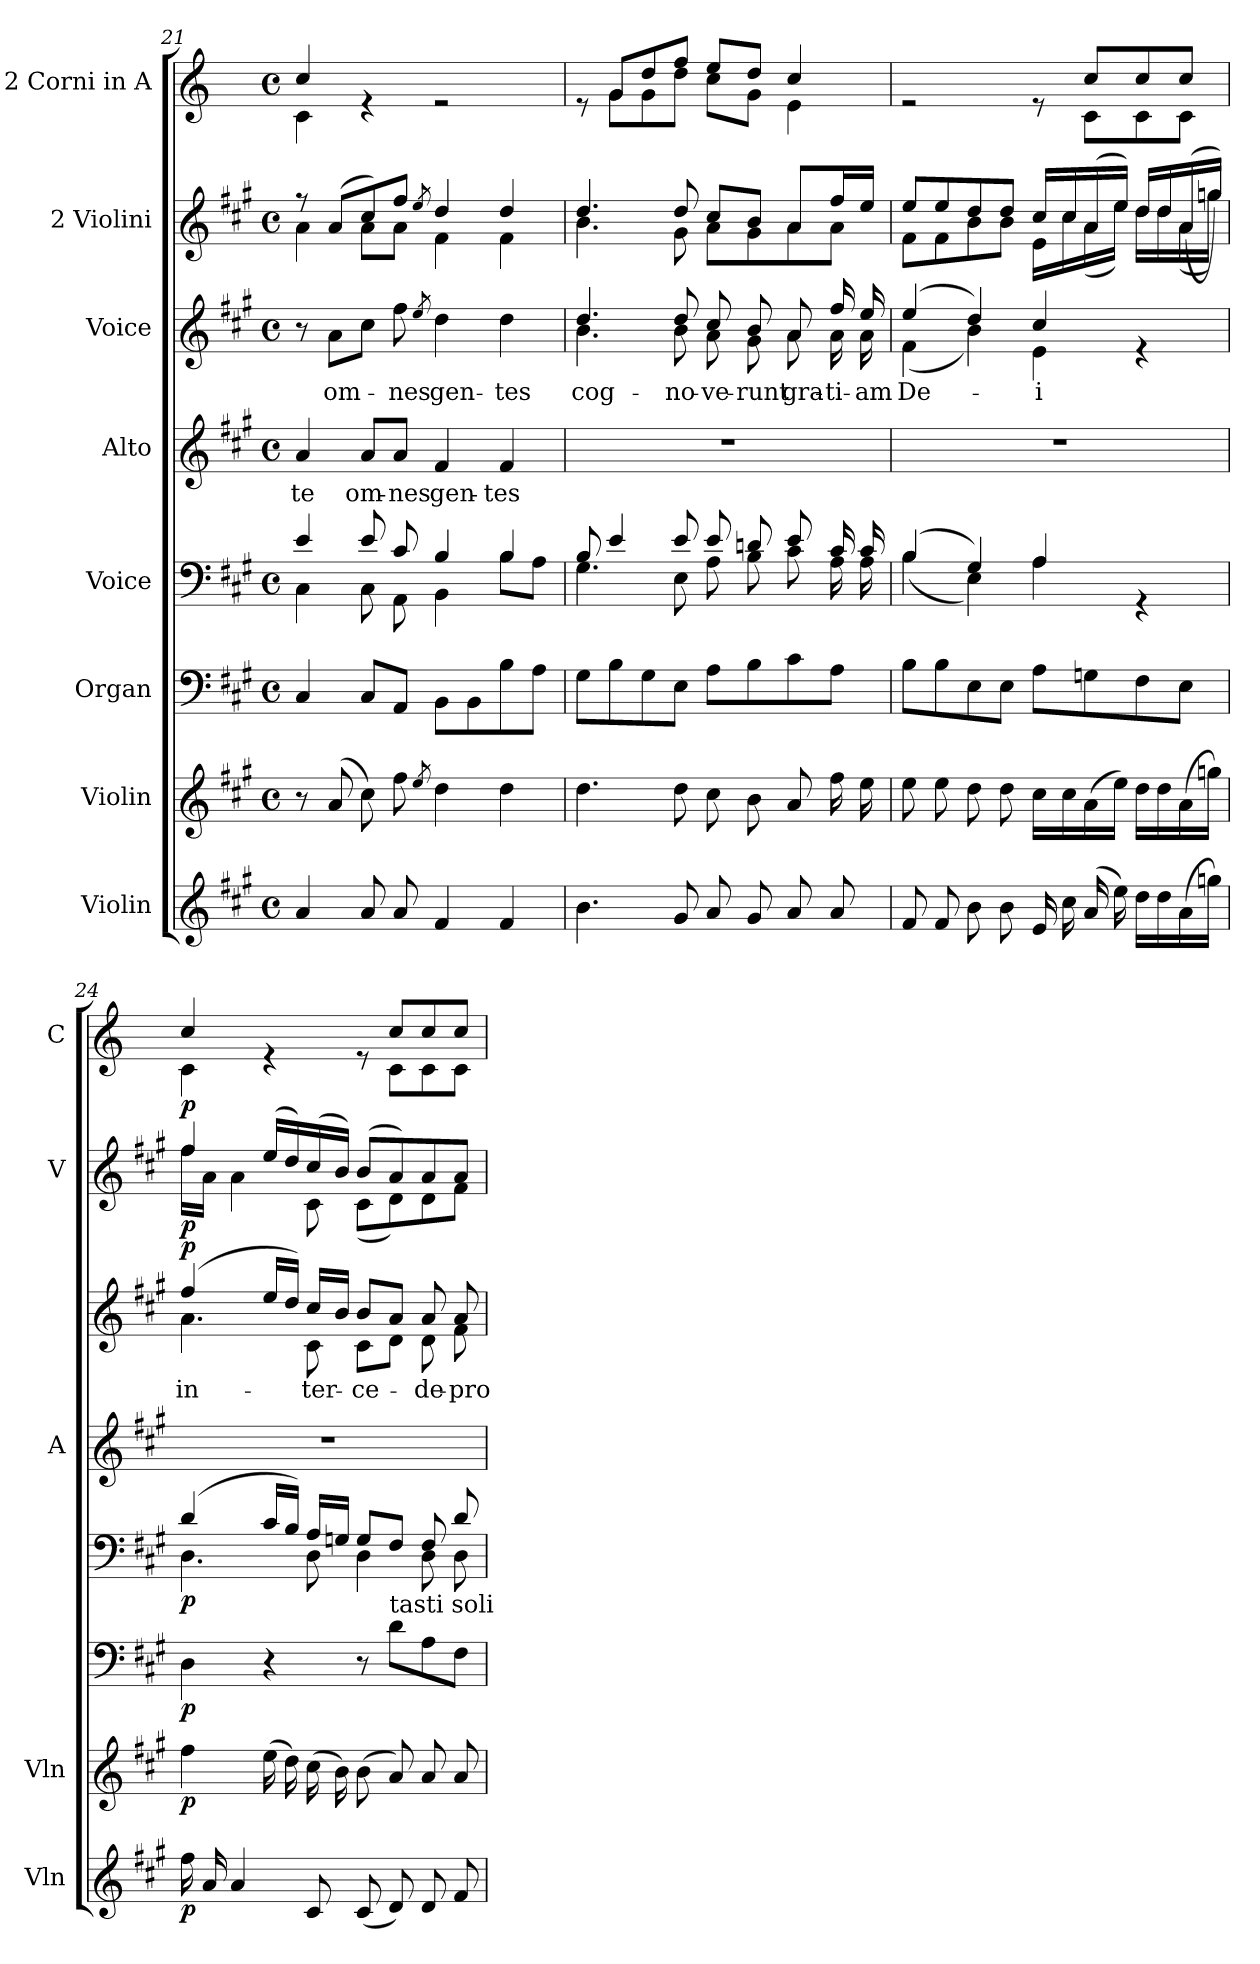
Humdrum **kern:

**kern	**dynam	**kern	**dynam	**kern	**dynam	**kern	**dynam	**kern	**text	**kern	**text	**dynam	**kern	**dynam	**kern	**dynam
*part8	*part8	*part7	*part7	*part6	*part6	*part5	*part5	*part4	*part4	*part3	*part3	*part3	*part2	*part2	*part1	*part1
*staff8	*staff8	*staff7	*staff7	*staff6	*staff6	*staff5	*staff5	*staff4	*staff4	*staff3	*staff3	*staff3	*staff2	*staff2	*staff1	*staff1
*I"Violin	*	*I"Violin	*	*I"Organ	*	*I"Voice	*	*I"Alto	*	*I"Voice	*	*	*I"2 Violini	*	*I"2 Corni in A	*
*I'Vln	*	*I'Vln	*	*	*	*	*	*I'A	*	*	*	*	*I'V	*	*I'C	*
*clefG2	*	*clefG2	*	*clefF4	*	*clefF4	*	*clefG2	*	*clefG2	*	*	*clefG2	*	*clefG2	*
*	*	*	*	*	*	*	*	*	*	*	*	*	*	*	*ITrd2c3	*
*k[f#c#g#]	*	*k[f#c#g#]	*	*k[f#c#g#]	*	*k[f#c#g#]	*	*k[f#c#g#]	*	*k[f#c#g#]	*	*	*k[f#c#g#]	*	*k[f#c#g#]	*
*M4/4	*	*M4/4	*	*M4/4	*	*M4/4	*	*M4/4	*	*M4/4	*	*	*M4/4	*	*M4/4	*
*met(c)	*	*met(c)	*	*met(c)	*	*met(c)	*	*met(c)	*	*met(c)	*	*	*met(c)	*	*met(c)	*
=21	=21	=21	=21	=21	=21	=21	=21	=21	=21	=21	=21	=21	=21	=21	=21	=21
*	*	*	*	*	*	*^	*	*	*	*	*	*	*	*	*	*
!	!	!	!	!	!	!	!	!	!	!LO:LY:b	!	!	!	!	!	!	!
*	*	*	*	*	*	*	*	*	*	*	*	*	*	*^	*	*^	*
4a/	.	8r	.	4C#/	.	4e/	4C#\	.	4a/	te	8r	.	.	8r	4a\	.	4a/	4A\	.
!	!	!	!	!	!	!	!	!	!	!	!	!LO:LY:b	!	!	!	!	!	!	!
.	.	(8a/	.	.	.	.	.	.	.	.	8a\L	om-	.	(8a/L	.	.	.	.	.
!	!	!	!	!	!	!	!	!	!	!LO:LY:b	!	!	!	!	!	!	!	!	!
8a/	.	8cc#\)	.	8C#/L	.	8e/	8C#\	.	8a/L	om-	8cc#\J	.	.	8cc#/)	8a\L	.	4re	2.ryy	.
!	!	!	!	!	!	!	!	!	!	!LO:LY:b	!	!LO:LY:b	!	!	!	!	!	!	!
8a/	.	8ff#\	.	8AA/J	.	8c#/	8AA\	.	8a/J	-nes	8ff#\	-nes	.	8ff#/J	8a\J	.	.	.	.
.	.	8qee/	.	.	.	.	.	.	.	.	8qee/	.	.	8qee/	.	.	.	.	.
!	!	!	!	!	!	!	!	!	!	!LO:LY:b	!	!LO:LY:b	!	!	!	!	!	!	!
4f#/	.	4dd\	.	8BB\L	.	4B/	4BB\	.	4f#/	gen-	4dd\	gen-	.	4dd/	4f#\	.	2re	.	.
.	.	.	.	8BB\	.	.	.	.	.	.	.	.	.	.	.	.	.	.	.
!	!	!	!	!	!	!	!	!	!	!LO:LY:b	!	!LO:LY:b	!	!	!	!	!	!	!
4f#/	.	4dd\	.	8B\	.	4B/	8B\L	.	4f#/	-tes	4dd\	-tes	.	4dd/	4f#\	.	.	.	.
.	.	.	.	8A\J	.	.	8A\J	.	.	.	.	.	.	.	.	.	.	.	.
=22	=22	=22	=22	=22	=22	=22	=22	=22	=22	=22	=22	=22	=22	=22	=22	=22	=22	=22	=22
!	!	!	!	!	!	!	!	!	!	!	!	!LO:LY:b	!	!	!	!	!	!	!
*	*	*	*	*	*	*	*	*	*	*	*^	*	*	*	*	*	*	*	*
4.b\	.	4.dd\	.	8G#\L	.	8B/	4.G#\	.	1r	.	4.dd/	4.b\	cog-	.	4.dd/	4.b\	.	8re	8ryy	.
.	.	.	.	8B\	.	4e/	.	.	.	.	.	.	.	.	.	.	.	8e/L	8e\L	.
.	.	.	.	8G#\	.	.	.	.	.	.	.	.	.	.	.	.	.	8b/	8e\	.
!	!	!	!	!	!	!	!	!	!	!	!	!	!LO:LY:b	!	!	!	!	!	!	!
8g#/	.	8dd\	.	8E\J	.	8e/	8E\	.	.	.	8dd/	8b\	-no-	.	8dd/	8g#\	.	8dd/J	8b\J	.
!	!	!	!	!	!	!	!	!	!	!	!	!	!LO:LY:b	!	!	!	!	!	!	!
8a/	.	8cc#\	.	8A\L	.	8e/	8A\	.	.	.	8cc#/	8a\	-ve-	.	8cc#/L	8a\L	.	8cc#/L	8a\L	.
!	!	!	!	!	!	!	!	!	!	!	!	!	!LO:LY:b	!	!	!	!	!	!	!
8g#/	.	8b\	.	8B\	.	8dn/	8B\	.	.	.	8b/	8g#\	-runt	.	8b/J	8g#\	.	8b/J	8e\J	.
!	!	!	!	!	!	!	!	!	!	!	!	!	!LO:LY:b	!	!	!	!	!	!	!
8a/	.	8a/	.	8c#\	.	8e/	8c#\	.	.	.	8a/	8a\	gra-	.	8a/L	8a\	.	4a/	4c#\	.
!	!	!	!	!	!	!	!	!	!	!	!	!	!LO:LY:b	!	!	!	!	!	!	!
8a/	.	16ff#\	.	8A\J	.	16c#/	16A\	.	.	.	16ff#/	16a\	-ti-	.	16ff#/L	8a\J	.	.	.	.
!	!	!	!	!	!	!	!	!	!	!	!	!	!LO:LY:b	!	!	!	!	!	!	!
.	.	16ee\	.	.	.	16c#/	16A\	.	.	.	16ee/	16a\	-am	.	16ee/JJ	.	.	.	.	.
=23	=23	=23	=23	=23	=23	=23	=23	=23	=23	=23	=23	=23	=23	=23	=23	=23	=23	=23	=23	=23
!	!	!	!	!	!	!	!	!	!	!	!	!	!LO:LY:b	!	!	!	!	!	!	!
8f#/	.	8ee\	.	8B\L	.	(4B/	(4B\	.	1r	.	(4ee/	(4f#\	De-	.	8ee/L	8f#\L	.	2re	8ryy	.
*	*	*	*	*	*	*	*	*	*	*	*	*	*	*	*	*	*	*v	*v	*
8f#/	.	8ee\	.	8B\	.	.	.	.	.	.	.	.	.	.	8ee/	8f#\	.	.	.
8b\	.	8dd\	.	8E\	.	4G#/)	4E\)	.	.	.	4dd/)	4b\)	.	.	8dd/	8b\	.	.	.
8b\	.	8dd\	.	8E\J	.	.	.	.	.	.	.	.	.	.	8dd/J	8b\J	.	.	.
!	!	!	!	!	!	!	!	!	!	!	!	!	!LO:LY:b	!	!	!	!	!	!
16e/	.	16cc#\LL	.	8A\L	.	4A/	4A\	.	.	.	4cc#/	4e\	-i	.	16cc#/LL	16e\LL	.	8re	.
16cc#\	.	16cc#\	.	.	.	.	.	.	.	.	.	.	.	.	16cc#/	16cc#\	.	.	.
*	*	*	*	*	*	*	*	*	*	*	*	*	*	*	*	*	*	*^	*
(16a/	.	(16a/	.	8Gn\	.	.	.	.	.	.	.	.	.	.	(16a/	(16a\	.	8a/L	8A\L	.
16ee\)	.	16ee\JJ)	.	.	.	.	.	.	.	.	.	.	.	.	16ee/JJ)	16ee\JJ)	.	.	.	.
16dd\LL	.	16dd\LL	.	8F#\	.	4rGG	4ryy	.	.	.	4re	4ryy	.	.	16dd/LL	16dd\LL	.	8a/	8A\	.
16dd\	.	16dd\	.	.	.	.	.	.	.	.	.	.	.	.	16dd/	16dd\	.	.	.	.
(16a/	.	(16a/	.	8E\J	.	.	.	.	.	.	.	.	.	.	((16a/	(16a\	.	8a/J	8A\J	.
16ggn\JJ)	.	16ggn\JJ)	.	.	.	.	.	.	.	.	.	.	.	.	16ggn/JJ))	16gg\JJ)	.	.	.	.
!!LO:LB:g=z	!!
=24	=24	=24	=24	=24	=24	=24	=24	=24	=24	=24	=24	=24	=24	=24	=24	=24	=24	=24	=24	=24
!	!LO:DY:b	!	!LO:DY:b	!	!LO:DY:b	!	!	!LO:DY:b	!	!	!	!	!LO:LY:b	!LO:DY:b	!	!	!LO:DY:b	!	!	!LO:DY:b
16ff#\	p	4ff#\	p	4D\	p	(4d/	4.D\	p	1r	.	(4ff#/	4.a\	in-	p	4ff#/	16ff#\LL	p	4a/	4A\	p
16a/	.	.	.	.	.	.	.	.	.	.	.	.	.	.	.	16a\JJ	.	.	.	.
4a/	.	.	.	.	.	.	.	.	.	.	.	.	.	.	.	4a\	.	.	.	.
.	.	(16ee\	.	4r	.	16c#/LL	.	.	.	.	16ee/LL	.	.	.	(16ee/LL	.	.	4re	4.ryy	.
.	.	16dd\)	.	.	.	16B/JJ)	.	.	.	.	16dd/JJ)	.	.	.	16dd/)	.	.	.	.	.
!	!	!	!	!	!	!	!	!	!	!	!	!	!LO:LY:b	!	!	!	!	!	!	!
8c#/	.	(16cc#\	.	.	.	16A/LL	8D\	.	.	.	16cc#/LL	8c#\	-ter-	.	(16cc#/	8c#\	.	.	.	.
.	.	16b\)	.	.	.	16Gn/JJ	.	.	.	.	16b/JJ	.	.	.	16b/JJ)	.	.	.	.	.
!	!	!	!	!	!	!	!	!	!	!	!	!	!LO:LY:b	!	!	!	!	!	!	!
(8c#/	.	(8b\	.	8r	.	8G/L	4D\	.	.	.	8b/L	8c#\L	-ce-	.	(8b/L	(8c#\L	.	8re	.	.
!	!	!	!	!LO:TX:a:t=tasti soli	!	!	!	!	!	!	!	!	!	!	!	!	!	!	!	!
8d/)	.	8a/)	.	8d\L	.	8F#/J	.	.	.	.	8a/J	8d\J	.	.	8a/)	8d\)	.	8a/L	8A\L	.
!	!	!	!	!	!	!	!	!	!	!	!	!	!LO:LY:b	!	!	!	!	!	!	!
8d/	.	8a/	.	8A\	.	8F#/	8D\	.	.	.	8a/	8d\	-de-	.	8a/	8d\	.	8a/	8A\	.
!	!	!	!	!	!	!	!	!	!	!	!	!	!LO:LY:b	!	!	!	!	!	!	!
8f#/	.	8a/	.	8F#\J	.	8d/	8D\	.	.	.	8a/	8f#\	-pro	.	8a/J	8f#\J	.	8a/J	8A\J	.
*	*	*	*	*	*	*	*	*	*	*	*v	*v	*	*	*	*	*	*v	*v	*
*	*	*	*	*	*	*v	*v	*	*	*	*	*	*	*v	*v	*	*	*
=	=	=	=	=	=	=	=	=	=	=	=	=	=	=	=	=
*-	*-	*-	*-	*-	*-	*-	*-	*-	*-	*-	*-	*-	*-	*-	*-	*-
